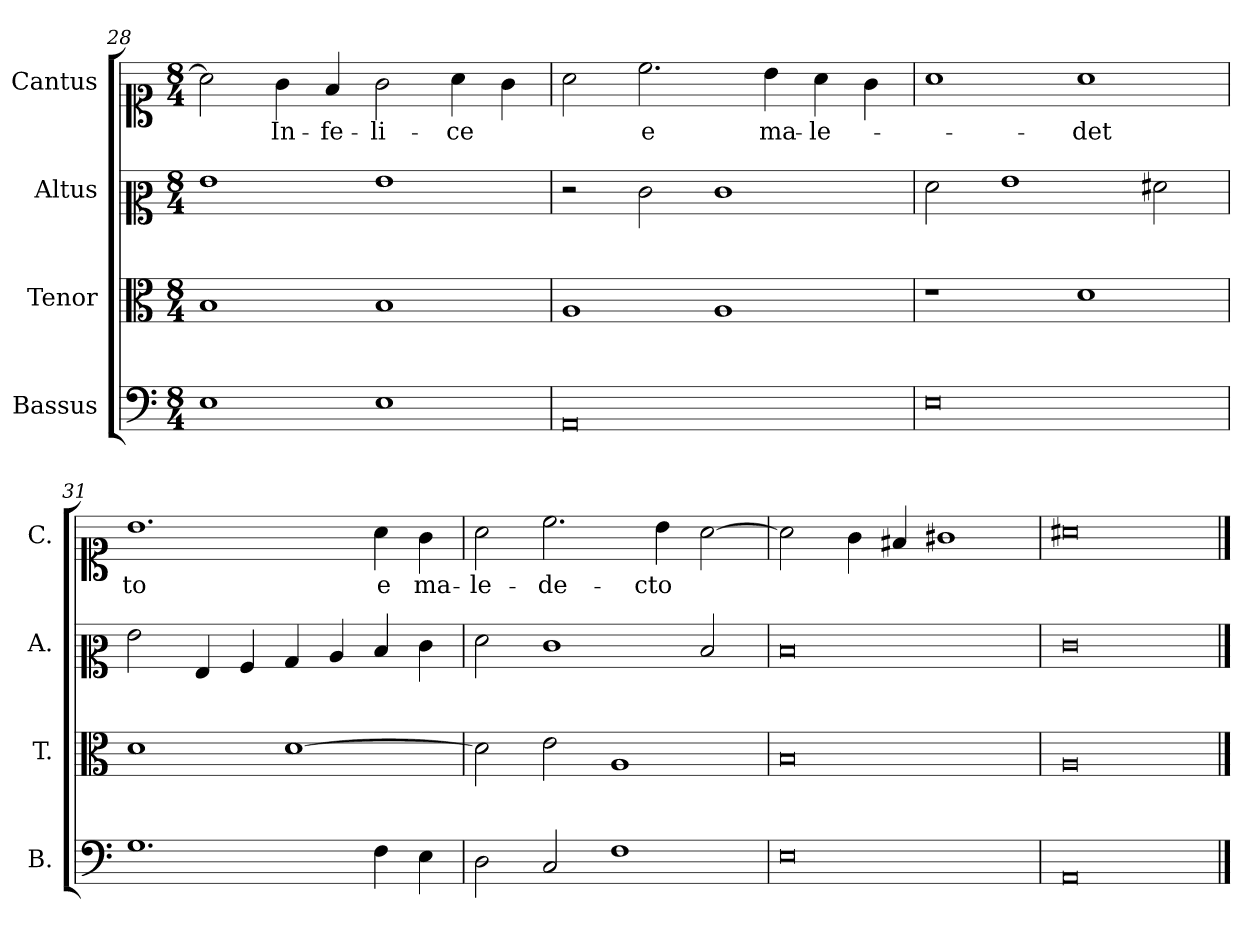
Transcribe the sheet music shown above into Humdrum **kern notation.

**kern	**kern	**kern	**kern	**text
*part4	*part3	*part2	*part1	*part1
*staff4	*staff3	*staff2	*staff1	*staff1
*I"Bassus	*I"Tenor	*I"Altus	*I"Cantus	*
*I'B.	*I'T.	*I'A.	*I'C.	*
*clefF4	*clefC3	*clefC2	*clefC1	*
*k[]	*k[]	*k[]	*k[]	*
*M8/4	*M8/4	*M8/4	*M8/4	*
=28	=28	=28	=28	=28
1E	1B	1g	2a\]	.
!	!	!	!	!LO:LY:b
.	.	.	4g\	In-
!	!	!	!	!LO:LY:b
.	.	.	4f/	-fe-
!	!	!	!	!LO:LY:b
1E	1B	1g	2g\	-li-
!	!	!	!	!LO:LY:b
.	.	.	4a\	-ce
.	.	.	4g\	.
!!LO:LB:g=z
=29	=29	=29	=29	=29
0AA	1A	2r	2a\	.
!	!	!	!	!LO:LY:b
.	.	2e\	2.cc\	e
.	1A	1e	.	.
!	!	!	!	!LO:LY:b
.	.	.	4b\	ma-
!	!	!	!	!LO:LY:b
.	.	.	4a\	-le-
.	.	.	4g\	.
=30	=30	=30	=30	=30
0E	1r	2f\	1a	.
.	.	1g	.	.
!	!	!	!	!LO:LY:b
.	1d	.	1a	-det
.	.	2f#X\	.	.
=31	=31	=31	=31	=31
!	!	!	!	!LO:LY:b
1.G	1d	2g\	1.b	-to
.	.	4G/	.	.
.	.	4A/	.	.
.	[1d	4B/	.	.
.	.	4c/	.	.
!	!	!	!	!LO:LY:b
4F\	.	4d/	4a\	e
!	!	!	!	!LO:LY:b
4E\	.	4e\	4g\	ma-
=32	=32	=32	=32	=32
!	!	!	!	!LO:LY:b
2D\	2d\]	2f\	2a\	-le-
!	!	!	!	!LO:LY:b
2C/	2e\	1e	2.cc\	-de-
1F	1A	.	.	.
!	!	!	!	!LO:LY:b
.	.	.	4b\	-cto
.	.	2d/	[2a\	.
=33	=33	=33	=33	=33
0E	0B	0d	2a\]	.
.	.	.	4g\	.
.	.	.	4f#X/	.
.	.	.	1g#X	.
=34	=34	=34	=34	=34
0AA	0A	0e	0a#X	.
==	==	==	==	==
*-	*-	*-	*-	*-
